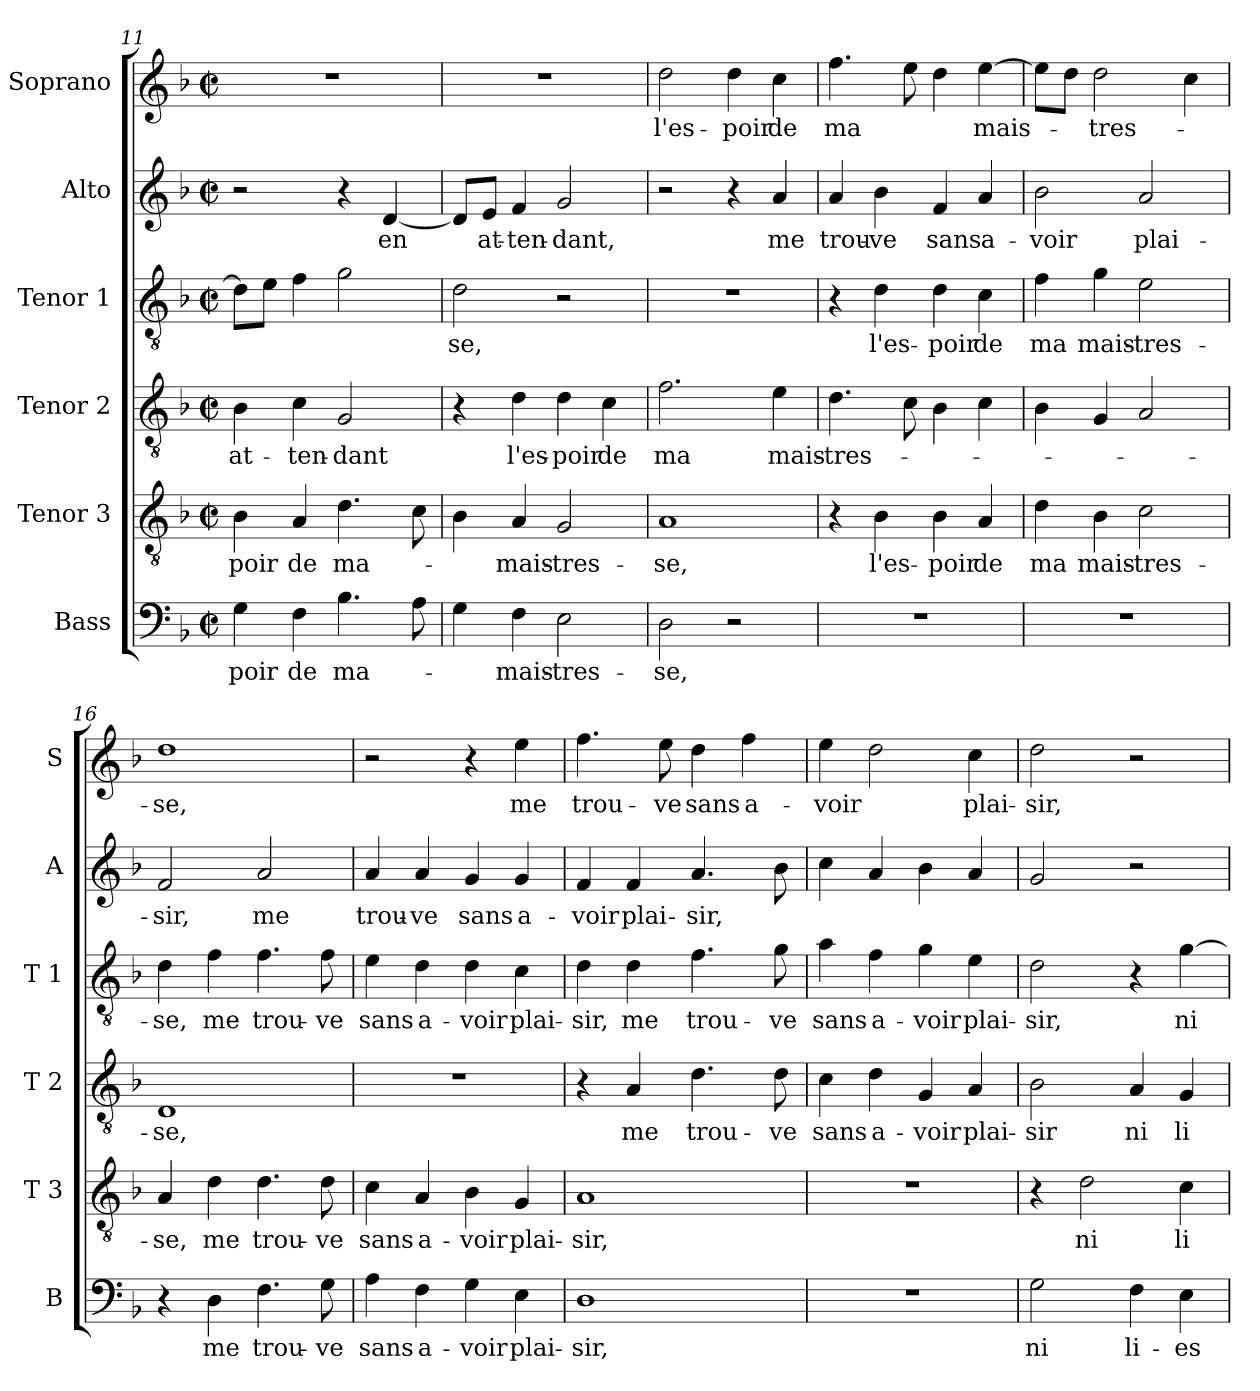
**kern	**text	**kern	**text	**kern	**text	**kern	**text	**kern	**text	**kern	**text
*part6	*part6	*part5	*part5	*part4	*part4	*part3	*part3	*part2	*part2	*part1	*part1
*staff6	*staff6	*staff5	*staff5	*staff4	*staff4	*staff3	*staff3	*staff2	*staff2	*staff1	*staff1
*I"Bass	*	*I"Tenor 3	*	*I"Tenor 2	*	*I"Tenor 1	*	*I"Alto	*	*I"Soprano	*
*I'B	*	*I'T 3	*	*I'T 2	*	*I'T 1	*	*I'A	*	*I'S	*
*clefF4	*	*clefGv2	*	*clefGv2	*	*clefGv2	*	*clefG2	*	*clefG2	*
*k[b-]	*	*k[b-]	*	*k[b-]	*	*k[b-]	*	*k[b-]	*	*k[b-]	*
*F:	*	*F:	*	*F:	*	*F:	*	*F:	*	*F:	*
*M2/2	*	*M2/2	*	*M2/2	*	*M2/2	*	*M2/2	*	*M2/2	*
*met(c|)	*	*met(c|)	*	*met(c|)	*	*met(c|)	*	*met(c|)	*	*met(c|)	*
=11	=11	=11	=11	=11	=11	=11	=11	=11	=11	=11	=11
4G\	-poir	4B-\	-poir	4B-\	at-	8d\L]	.	2r	.	1r	.
.	.	.	.	.	.	8e\J	.	.	.	.	.
4F\	de	4A/	de	4c\	-ten-	4f\	.	.	.	.	.
4.B-\	ma-	4.d\	ma-	2G/	-dant	2g\	.	4r	.	.	.
.	.	.	.	.	.	.	.	[4d/	en	.	.
8A\	.	8c\	.	.	.	.	.	.	.	.	.
!!LO:PB:g=z
=12	=12	=12	=12	=12	=12	=12	=12	=12	=12	=12	=12
4G\	.	4B-\	.	4r	.	2d\	-se,	8d/L]	.	1r	.
.	.	.	.	.	.	.	.	8e/J	at-	.	.
4F\	-mais-	4A/	-mais-	4d\	l'es-	.	.	4f/	-ten-	.	.
2E\	-tres-	2G/	-tres-	4d\	-poir	2r	.	2g/	-dant,	.	.
.	.	.	.	4c\	de	.	.	.	.	.	.
=13	=13	=13	=13	=13	=13	=13	=13	=13	=13	=13	=13
2D\	-se,	1A	-se,	2.f\	ma	1r	.	2r	.	2dd\	l'es-
2r	.	.	.	.	.	.	.	4r	.	4dd\	-poir
.	.	.	.	4e\	mais-	.	.	4a/	me	4cc\	de
=14	=14	=14	=14	=14	=14	=14	=14	=14	=14	=14	=14
1r	.	4r	.	4.d\	-tres-	4r	.	4a/	trou-	4.ff\	ma
.	.	4B-\	l'es-	.	.	4d\	l'es-	4b-\	-ve	.	.
.	.	.	.	8c\	.	.	.	.	.	8ee\	.
.	.	4B-\	-poir	4B-\	.	4d\	-poir	4f/	sans	4dd\	.
.	.	4A/	de	4c\	.	4c\	de	4a/	a-	[4ee\	mais-
=15	=15	=15	=15	=15	=15	=15	=15	=15	=15	=15	=15
1r	.	4d\	ma	4B-\	.	4f\	ma	2b-\	-voir	8ee\L]	.
.	.	.	.	.	.	.	.	.	.	8dd\J	.
.	.	4B-\	mais-	4G/	.	4g\	mais-	.	.	2dd\	-tres-
.	.	2c\	-tres-	2A/	.	2e\	-tres-	2a/	plai-	.	.
.	.	.	.	.	.	.	.	.	.	4cc\	.
=16	=16	=16	=16	=16	=16	=16	=16	=16	=16	=16	=16
4r	.	4A/	-se,	1D	-se,	4d\	-se,	2f/	-sir,	1dd	-se,
4D\	me	4d\	me	.	.	4f\	me	.	.	.	.
4.F\	trou-	4.d\	trou-	.	.	4.f\	trou-	2a/	me	.	.
8G\	-ve	8d\	-ve	.	.	8f\	-ve	.	.	.	.
=17	=17	=17	=17	=17	=17	=17	=17	=17	=17	=17	=17
4A\	sans	4c\	sans	1r	.	4e\	sans	4a/	trou-	2r	.
4F\	a-	4A/	a-	.	.	4d\	a-	4a/	-ve	.	.
4G\	-voir	4B-\	-voir	.	.	4d\	-voir	4g/	sans	4r	.
4E\	plai-	4G/	plai-	.	.	4c\	plai-	4g/	a-	4ee\	me
!!LO:LB:g=z
=18	=18	=18	=18	=18	=18	=18	=18	=18	=18	=18	=18
1D	-sir,	1A	-sir,	4r	.	4d\	-sir,	4f/	-voir	4.ff\	trou-
.	.	.	.	4A/	me	4d\	me	4f/	plai-	.	.
.	.	.	.	.	.	.	.	.	.	8ee\	-ve
.	.	.	.	4.d\	trou-	4.f\	trou-	4.a/	-sir,	4dd\	sans
.	.	.	.	.	.	.	.	.	.	4ff\	a-
.	.	.	.	8d\	-ve	8g\	-ve	8b-\	.	.	.
=19	=19	=19	=19	=19	=19	=19	=19	=19	=19	=19	=19
1r	.	1r	.	4c\	sans	4a\	sans	4cc\	.	4ee\	-voir
.	.	.	.	4d\	a-	4f\	a-	4a/	.	2dd\	.
.	.	.	.	4G/	-voir	4g\	-voir	4b-\	.	.	.
.	.	.	.	4A/	plai-	4e\	plai-	4a/	.	4cc\	plai-
=20	=20	=20	=20	=20	=20	=20	=20	=20	=20	=20	=20
2G\	ni	4r	.	2B-\	-sir	2d\	-sir,	2g/	.	2dd\	-sir,
.	.	2d\	ni	.	.	.	.	.	.	.	.
4F\	li-	.	.	4A/	ni	4r	.	2r	.	2r	.
4E\	-es-	4c\	li-	4G/	li-	[4g\	ni	.	.	.	.
=	=	=	=	=	=	=	=	=	=	=	=
*-	*-	*-	*-	*-	*-	*-	*-	*-	*-	*-	*-
